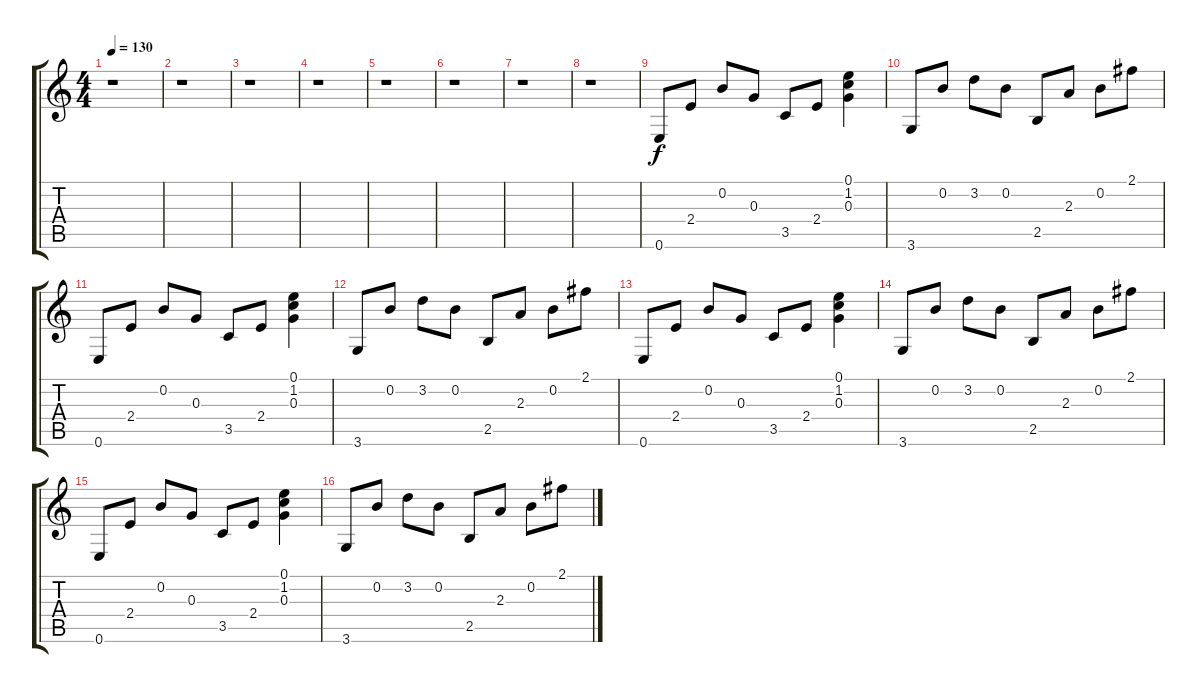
\track "" {instrument acousticguitarsteel}
\staff {score tabs}
\tuning (E4 B3 G3 D3 A2 E2) {hide}
\ts (4 4)
\tempo 130
\clef g2
\ks c
r.1{dy mp} |
r.1 |
r.1 |
r.1 |
r.1 |
r.1 |
r.1 |
r.1 |
0.6.8{dy f} 2.4.8 0.2.8 0.3.8 3.5.8 2.4.8 (0.1 1.2 0.3).4 |
3.6.8 0.2.8 3.2.8 0.2.8 2.5.8 2.3.8 0.2.8 2.1.8 |
0.6.8 2.4.8 0.2.8 0.3.8 3.5.8 2.4.8 (0.1 1.2 0.3).4 |
3.6.8 0.2.8 3.2.8 0.2.8 2.5.8 2.3.8 0.2.8 2.1.8 |
0.6.8 2.4.8 0.2.8 0.3.8 3.5.8 2.4.8 (0.1 1.2 0.3).4 |
3.6.8 0.2.8 3.2.8 0.2.8 2.5.8 2.3.8 0.2.8 2.1.8 |
0.6.8 2.4.8 0.2.8 0.3.8 3.5.8 2.4.8 (0.1 1.2 0.3).4 |
3.6.8 0.2.8 3.2.8 0.2.8 2.5.8 2.3.8 0.2.8 2.1.8
